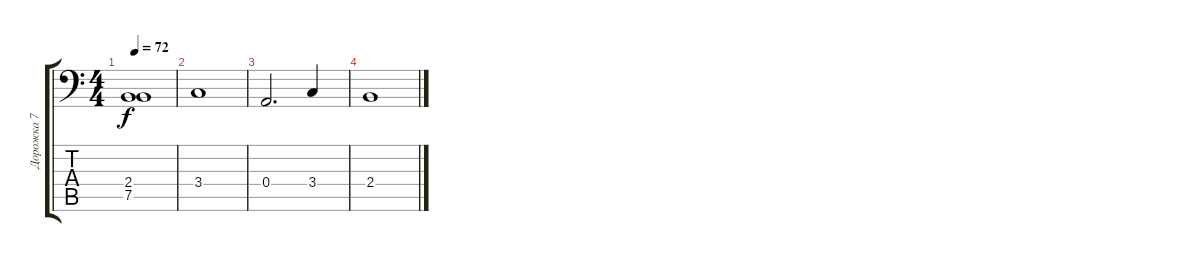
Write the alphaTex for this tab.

\track ("Дорожка 7" "Дорожка 7") {instrument altosax}
\staff {score tabs}
\tuning (B3 Gb3 D3 A2 E2 A1) {hide}
\ts (4 4)
\tempo 72
\clef f4
\ks c
(2.4 7.5{t}).1{dy f} |
3.4.1 |
0.4.2{d} 3.4.4 |
2.4.1
